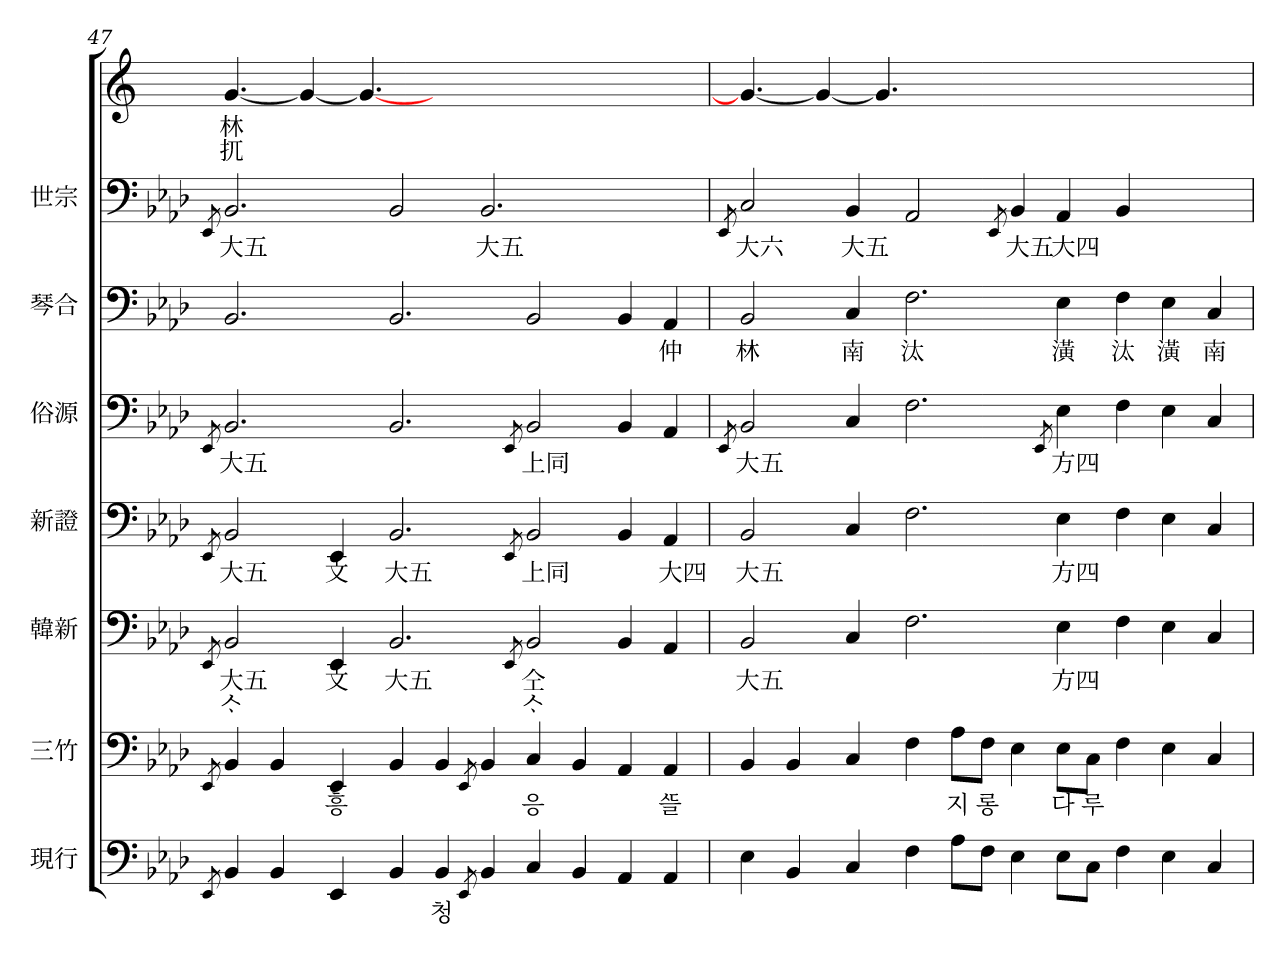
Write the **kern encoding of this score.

**kern	**text	**kern	**text	**kern	**text	**text	**kern	**text	**kern	**text	**kern	**text	**kern	**text	**kern	**text	**text
*part8	*part8	*part7	*part7	*part6	*part6	*part6	*part5	*part5	*part4	*part4	*part3	*part3	*part2	*part2	*part1	*part1	*part1
*staff8	*staff8	*staff7	*staff7	*staff6	*staff6	*staff6	*staff5	*staff5	*staff4	*staff4	*staff3	*staff3	*staff2	*staff2	*staff1	*staff1	*staff1
*I"現行	*	*I"三竹	*	*I"韓新	*	*	*I"新證	*	*I"俗源	*	*I"琴合	*	*I"世宗	*	*	*	*
!!LO:PB:g=z
*clefF4	*	*clefF4	*	*clefF4	*	*	*clefF4	*	*clefF4	*	*clefF4	*	*clefF4	*	*clefG2	*	*
*k[b-e-a-d-]	*	*k[b-e-a-d-]	*	*k[b-e-a-d-]	*	*	*k[b-e-a-d-]	*	*k[b-e-a-d-]	*	*k[b-e-a-d-]	*	*k[b-e-a-d-]	*	*k[]	*	*
*f:	*	*f:	*	*f:	*	*	*f:	*	*f:	*	*f:	*	*f:	*	*a:	*	*
=47	=47	=47	=47	=47	=47	=47	=47	=47	=47	=47	=47	=47	=47	=47	=47	=47	=47
8qEE-/	.	8qEE-/	.	8qEE-/	.	.	8qEE-/	.	8qEE-/	.	.	.	8qEE-/	.	.	.	.
!	!	!	!	!	!LO:LY:b	!LO:LY:b	!	!LO:LY:b	!	!LO:LY:b	!	!	!	!LO:LY:b	!	!LO:LY:b	!LO:LY:b
4BB-/	.	4BB-/	.	2BB-/	大五	ᄉᆞ	2BB-/	大五	2.BB-/	大五	2.BB-/	.	2.BB-/	大五	[4.g/	林	扤
4BB-/	.	4BB-/	.	.	.	.	.	.	.	.	.	.	.	.	.	.	.
.	.	.	.	.	.	.	.	.	.	.	.	.	.	.	4g/_	.	.
!	!	!	!LO:LY:b	!	!LO:LY:b	!	!	!LO:LY:b	!	!	!	!	!	!	!	!	!
4EE-/	.	4EE-/	흥	4EE-/	文	.	4EE-/	文	.	.	.	.	.	.	.	.	.
.	.	.	.	.	.	.	.	.	.	.	.	.	.	.	4.g/_	.	.
!	!	!	!	!	!LO:LY:b	!	!	!LO:LY:b	!	!	!	!	!	!	!	!	!
4BB-/	.	4BB-/	.	2.BB-/	大五	.	2.BB-/	大五	2.BB-/	.	2.BB-/	.	2BB-/	.	.	.	.
!	!LO:LY:b	!	!	!	!	!	!	!	!	!	!	!	!	!	!	!	!
4BB-/	청	4BB-/	.	.	.	.	.	.	.	.	.	.	.	.	1.ryy	.	.
8qEE-/	.	8qEE-/	.	.	.	.	.	.	.	.	.	.	.	.	.	.	.
!	!	!	!	!	!	!	!	!	!	!	!	!	!	!LO:LY:b	!	!	!
4BB-/	.	4BB-/	.	.	.	.	.	.	.	.	.	.	2.BB-/	大五	.	.	.
.	.	.	.	8qEE-/	.	.	8qEE-/	.	8qEE-/	.	.	.	.	.	.	.	.
!	!	!	!LO:LY:b	!	!LO:LY:b	!LO:LY:b	!	!LO:LY:b	!	!LO:LY:b	!	!	!	!	!	!	!
4C/	.	4C/	응	2BB-/	仝	ᄉᆞ	2BB-/	上同	2BB-/	上同	2BB-/	.	.	.	.	.	.
4BB-/	.	4BB-/	.	.	.	.	.	.	.	.	.	.	.	.	.	.	.
4AA-/	.	4AA-/	.	4BB-/	.	.	4BB-/	.	4BB-/	.	4BB-/	.	2ryy	.	.	.	.
!	!	!	!LO:LY:b	!	!	!	!	!LO:LY:b	!	!	!	!LO:LY:b	!	!	!	!	!
4AA-/	.	4AA-/	ᄯᅳᆯ	4AA-/	.	.	4AA-/	大四	4AA-/	.	4AA-/	仲	.	.	.	.	.
=48	=48	=48	=48	=48	=48	=48	=48	=48	=48	=48	=48	=48	=48	=48	=48	=48	=48
.	.	.	.	.	.	.	.	.	8qEE-/	.	.	.	8qEE-/	.	.	.	.
!	!	!	!	!	!LO:LY:b	!	!	!LO:LY:b	!	!LO:LY:b	!	!LO:LY:b	!	!LO:LY:b	!	!	!
4E-\	.	4BB-/	.	2BB-/	大五	.	2BB-/	大五	2BB-/	大五	2BB-/	林	2C/	大六	4.g/_	.	.
4BB-/	.	4BB-/	.	.	.	.	.	.	.	.	.	.	.	.	.	.	.
.	.	.	.	.	.	.	.	.	.	.	.	.	.	.	4g/_	.	.
!	!	!	!	!	!	!	!	!	!	!	!	!LO:LY:b	!	!LO:LY:b	!	!	!
4C/	.	4C/	.	4C/	.	.	4C/	.	4C/	.	4C/	南	4BB-/	大五	.	.	.
.	.	.	.	.	.	.	.	.	.	.	.	.	.	.	4.g/]	.	.
!	!	!	!	!	!	!	!	!	!	!	!	!LO:LY:b	!	!	!	!	!
4F\	.	4F\	.	2.F\	.	.	2.F\	.	2.F\	.	2.F\	汰	2AA-/	.	.	.	.
!	!	!	!LO:LY:b	!	!	!	!	!	!	!	!	!	!	!	!	!	!
8A-\L	.	8A-\L	지	.	.	.	.	.	.	.	.	.	.	.	1.ryy	.	.
!	!	!	!LO:LY:b	!	!	!	!	!	!	!	!	!	!	!	!	!	!
8F\J	.	8F\J	롱	.	.	.	.	.	.	.	.	.	.	.	.	.	.
.	.	.	.	.	.	.	.	.	.	.	.	.	8qEE-/	.	.	.	.
!	!	!	!	!	!	!	!	!	!	!	!	!	!	!LO:LY:b	!	!	!
4E-\	.	4E-\	.	.	.	.	.	.	.	.	.	.	4BB-/	大五	.	.	.
.	.	.	.	.	.	.	.	.	8qEE-/	.	.	.	.	.	.	.	.
!	!	!	!LO:LY:b	!	!LO:LY:b	!	!	!LO:LY:b	!	!LO:LY:b	!	!LO:LY:b	!	!LO:LY:b	!	!	!
8E-\L	.	8E-\L	다	4E-\	方四	.	4E-\	方四	4E-\	方四	4E-\	潢	4AA-/	大四	.	.	.
!	!	!	!LO:LY:b	!	!	!	!	!	!	!	!	!	!	!	!	!	!
8C\J	.	8C\J	루	.	.	.	.	.	.	.	.	.	.	.	.	.	.
!	!	!	!	!	!	!	!	!	!	!	!	!LO:LY:b	!	!	!	!	!
4F\	.	4F\	.	4F\	.	.	4F\	.	4F\	.	4F\	汰	4BB-/	.	.	.	.
!	!	!	!	!	!	!	!	!	!	!	!	!LO:LY:b	!	!	!	!	!
4E-\	.	4E-\	.	4E-\	.	.	4E-\	.	4E-\	.	4E-\	潢	2ryy	.	.	.	.
!	!	!	!	!	!	!	!	!	!	!	!	!LO:LY:b	!	!	!	!	!
4C/	.	4C/	.	4C/	.	.	4C/	.	4C/	.	4C/	南	.	.	.	.	.
=	=	=	=	=	=	=	=	=	=	=	=	=	=	=	=	=	=
*-	*-	*-	*-	*-	*-	*-	*-	*-	*-	*-	*-	*-	*-	*-	*-	*-	*-
